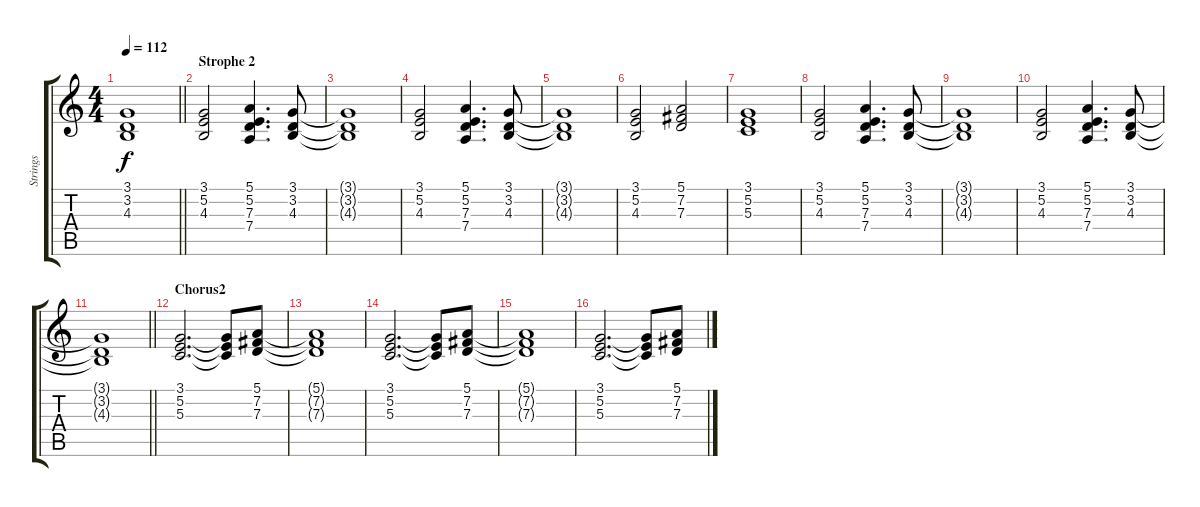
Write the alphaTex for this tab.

\track ("Strings" "Strings") {instrument stringensemble1}
\staff {score tabs}
\tuning (E4 B3 G3 D3 A2 E2) {hide}
\ts (4 4)
\tempo 112
\clef g2
\barLineRight lightlight
\ks c
(3.1{t} 3.2{t} 4.3{t}).1{dy f} |
\section ("" "Strophe 2")
(3.1 5.2 4.3).2 (5.1 5.2 7.3 7.4).4{d} (3.1 3.2 4.3).8 |
(3.1{t} 3.2{t} 4.3{t}).1 |
(3.1 5.2 4.3).2 (5.1 5.2 7.3 7.4).4{d} (3.1 3.2 4.3).8 |
(3.1{t} 3.2{t} 4.3{t}).1 |
(3.1 5.2 4.3).2 (5.1 7.2 7.3).2 |
(3.1 5.2 5.3).1 |
(3.1 5.2 4.3).2 (5.1 5.2 7.3 7.4).4{d} (3.1 3.2 4.3).8 |
(3.1{t} 3.2{t} 4.3{t}).1 |
(3.1 5.2 4.3).2 (5.1 5.2 7.3 7.4).4{d} (3.1 3.2 4.3).8 |
\barLineRight lightlight
(3.1{t} 3.2{t} 4.3{t}).1 |
\section ("" "Chorus2")
(3.1 5.2 5.3).2{d} (3.1{t} 5.2{t} 5.3{t}).8 (5.1 7.2 7.3).8 |
(5.1{t} 7.2{t} 7.3{t}).1 |
(3.1 5.2 5.3).2{d} (3.1{t} 5.2{t} 5.3{t}).8 (5.1 7.2 7.3).8 |
(5.1{t} 7.2{t} 7.3{t}).1 |
(3.1 5.2 5.3).2{d} (3.1{t} 5.2{t} 5.3{t}).8 (5.1 7.2 7.3).8
